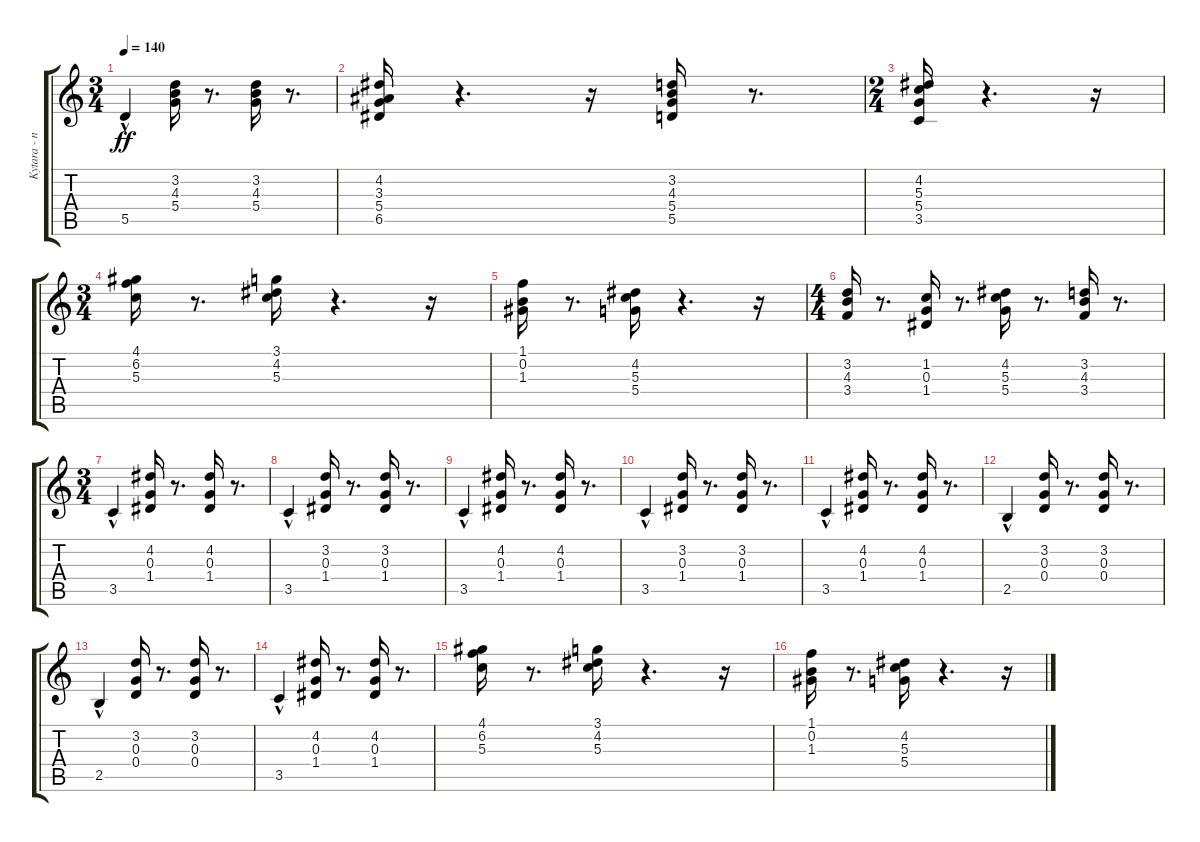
\track ("Kytara - noty" "Kytara - n") {instrument acousticguitarnylon}
\staff {score tabs}
\tuning (E4 B3 G3 D3 A2 E2) {hide}
\ts (3 4)
\tempo 140
\clef g2
\ks c
5.5{hac}.4{dy ff} (3.2 4.3 5.4).16 r.8{d} (3.2 4.3 5.4).16 r.8{d} |
(4.2 3.3 5.4 6.5).16 r.4{d} r.16 (3.2 4.3 5.4 5.5).16 r.8{d} |
\ts (2 4)
(4.2 5.3 5.4 3.5).16 r.4{d} r.16 |
\ts (3 4)
(4.1 6.2 5.3).16 r.8{d} (3.1 4.2 5.3).16 r.4{d} r.16 |
(1.1 0.2 1.3).16 r.8{d} (4.2 5.3 5.4).16 r.4{d} r.16 |
\ts (4 4)
(3.2 4.3 3.4).16 r.8{d} (1.2 0.3 1.4).16 r.8{d} (4.2 5.3 5.4).16 r.8{d} (3.2 4.3 3.4).16 r.8{d} |
\ts (3 4)
3.5{hac}.4 (4.2 0.3 1.4).16 r.8{d} (4.2 0.3 1.4).16 r.8{d} |
3.5{hac}.4 (3.2 0.3 1.4).16 r.8{d} (3.2 0.3 1.4).16 r.8{d} |
3.5{hac}.4 (4.2 0.3 1.4).16 r.8{d} (4.2 0.3 1.4).16 r.8{d} |
3.5{hac}.4 (3.2 0.3 1.4).16 r.8{d} (3.2 0.3 1.4).16 r.8{d} |
3.5{hac}.4 (4.2 0.3 1.4).16 r.8{d} (4.2 0.3 1.4).16 r.8{d} |
2.5{hac}.4 (3.2 0.3 0.4).16 r.8{d} (3.2 0.3 0.4).16 r.8{d} |
2.5{hac}.4 (3.2 0.3 0.4).16 r.8{d} (3.2 0.3 0.4).16 r.8{d} |
3.5{hac}.4 (4.2 0.3 1.4).16 r.8{d} (4.2 0.3 1.4).16 r.8{d} |
(4.1 6.2 5.3).16 r.8{d} (3.1 4.2 5.3).16 r.4{d} r.16 |
(1.1 0.2 1.3).16 r.8{d} (4.2 5.3 5.4).16 r.4{d} r.16
